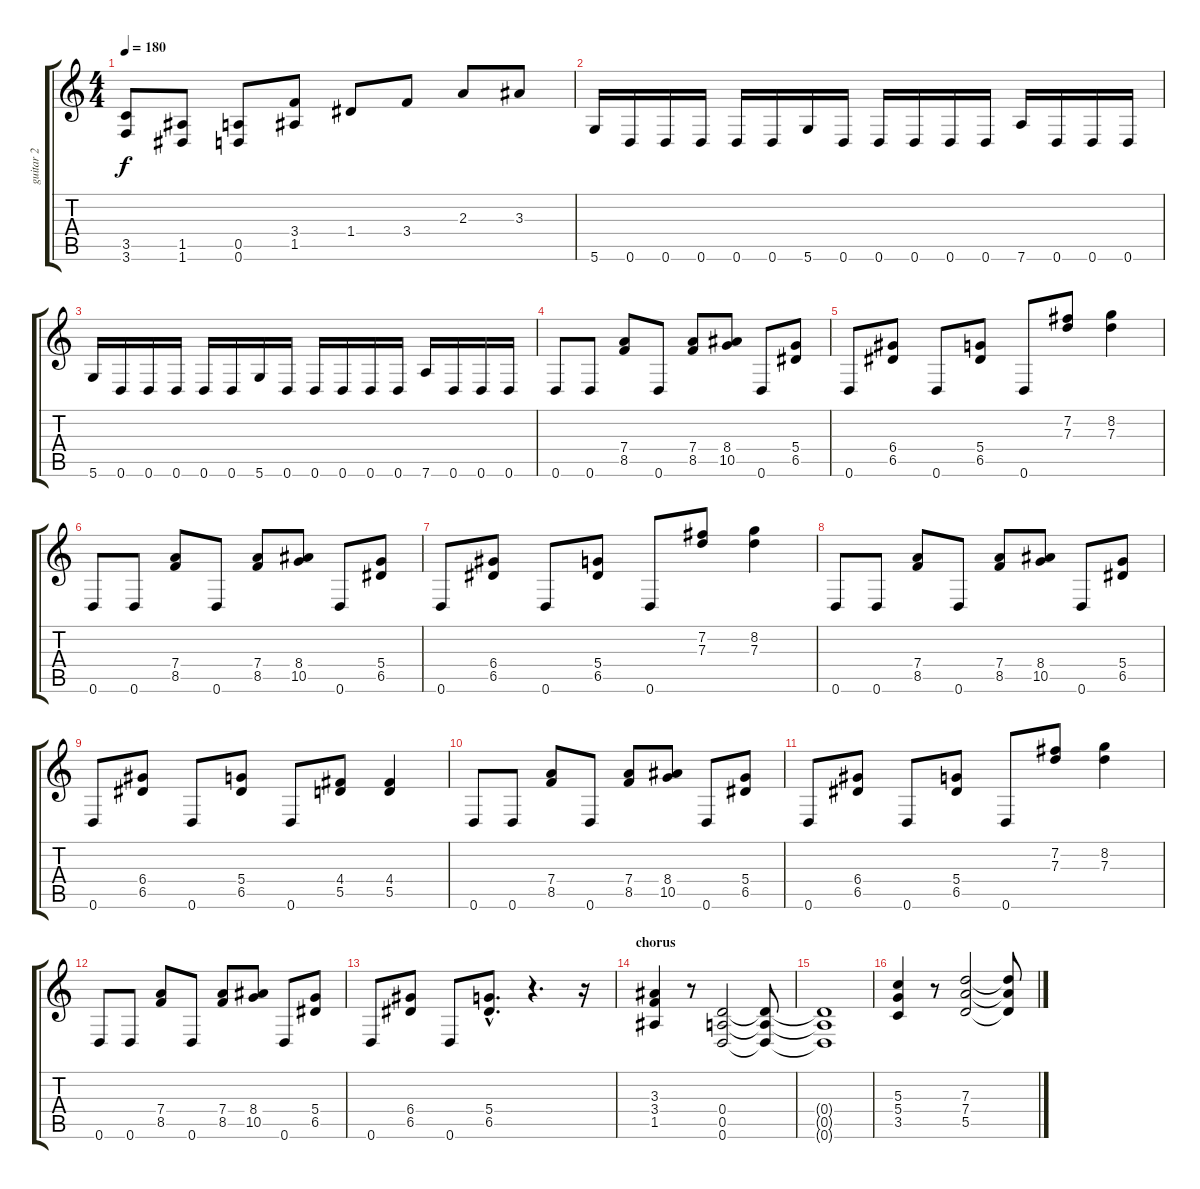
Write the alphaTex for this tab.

\track ("guitar 2" "guitar 2") {instrument distortionguitar}
\staff {score tabs}
\tuning (E4 B3 G3 D3 A2 D2) {hide}
\ts (4 4)
\tempo 180
\clef g2
\ks c
(3.5 3.6).8{dy f} (1.5 1.6).8 (0.5 0.6).8 (3.4 1.5).8 1.4.8 3.4.8 2.3.8 3.3.8 |
5.6.16 0.6.16 0.6.16 0.6.16 0.6.16 0.6.16 5.6.16 0.6.16 0.6.16 0.6.16 0.6.16 0.6.16 7.6.16 0.6.16 0.6.16 0.6.16 |
5.6.16 0.6.16 0.6.16 0.6.16 0.6.16 0.6.16 5.6.16 0.6.16 0.6.16 0.6.16 0.6.16 0.6.16 7.6.16 0.6.16 0.6.16 0.6.16 |
0.6.8 0.6.8 (7.4 8.5).8 0.6.8 (7.4 8.5).8 (8.4 10.5).8 0.6.8 (5.4 6.5).8 |
0.6.8 (6.4 6.5).8 0.6.8 (5.4 6.5).8 0.6.8 (7.2 7.3).8 (8.2 7.3).4 |
0.6.8 0.6.8 (7.4 8.5).8 0.6.8 (7.4 8.5).8 (8.4 10.5).8 0.6.8 (5.4 6.5).8 |
0.6.8 (6.4 6.5).8 0.6.8 (5.4 6.5).8 0.6.8 (7.2 7.3).8 (8.2 7.3).4 |
0.6.8 0.6.8 (7.4 8.5).8 0.6.8 (7.4 8.5).8 (8.4 10.5).8 0.6.8 (5.4 6.5).8 |
0.6.8 (6.4 6.5).8 0.6.8 (5.4 6.5).8 0.6.8 (4.4 5.5).8 (4.4 5.5).4 |
0.6.8 0.6.8 (7.4 8.5).8 0.6.8 (7.4 8.5).8 (8.4 10.5).8 0.6.8 (5.4 6.5).8 |
0.6.8 (6.4 6.5).8 0.6.8 (5.4 6.5).8 0.6.8 (7.2 7.3).8 (8.2 7.3).4 |
0.6.8 0.6.8 (7.4 8.5).8 0.6.8 (7.4 8.5).8 (8.4 10.5).8 0.6.8 (5.4 6.5).8 |
0.6.8 (6.4 6.5).8 0.6.8 (5.4{hac} 6.5{hac}).8{d} r.4{d} r.16 |
\section ("" "chorus")
(3.3 3.4 1.5).4 r.8 (0.4 0.5 0.6).2 (0.4{t} 0.5{t} 0.6{t}).8 |
(0.4{t} 0.5{t} 0.6{t}).1 |
(5.3 5.4 3.5).4 r.8 (7.3 7.4 5.5).2 (7.3{t} 7.4{t} 5.5{t}).8
